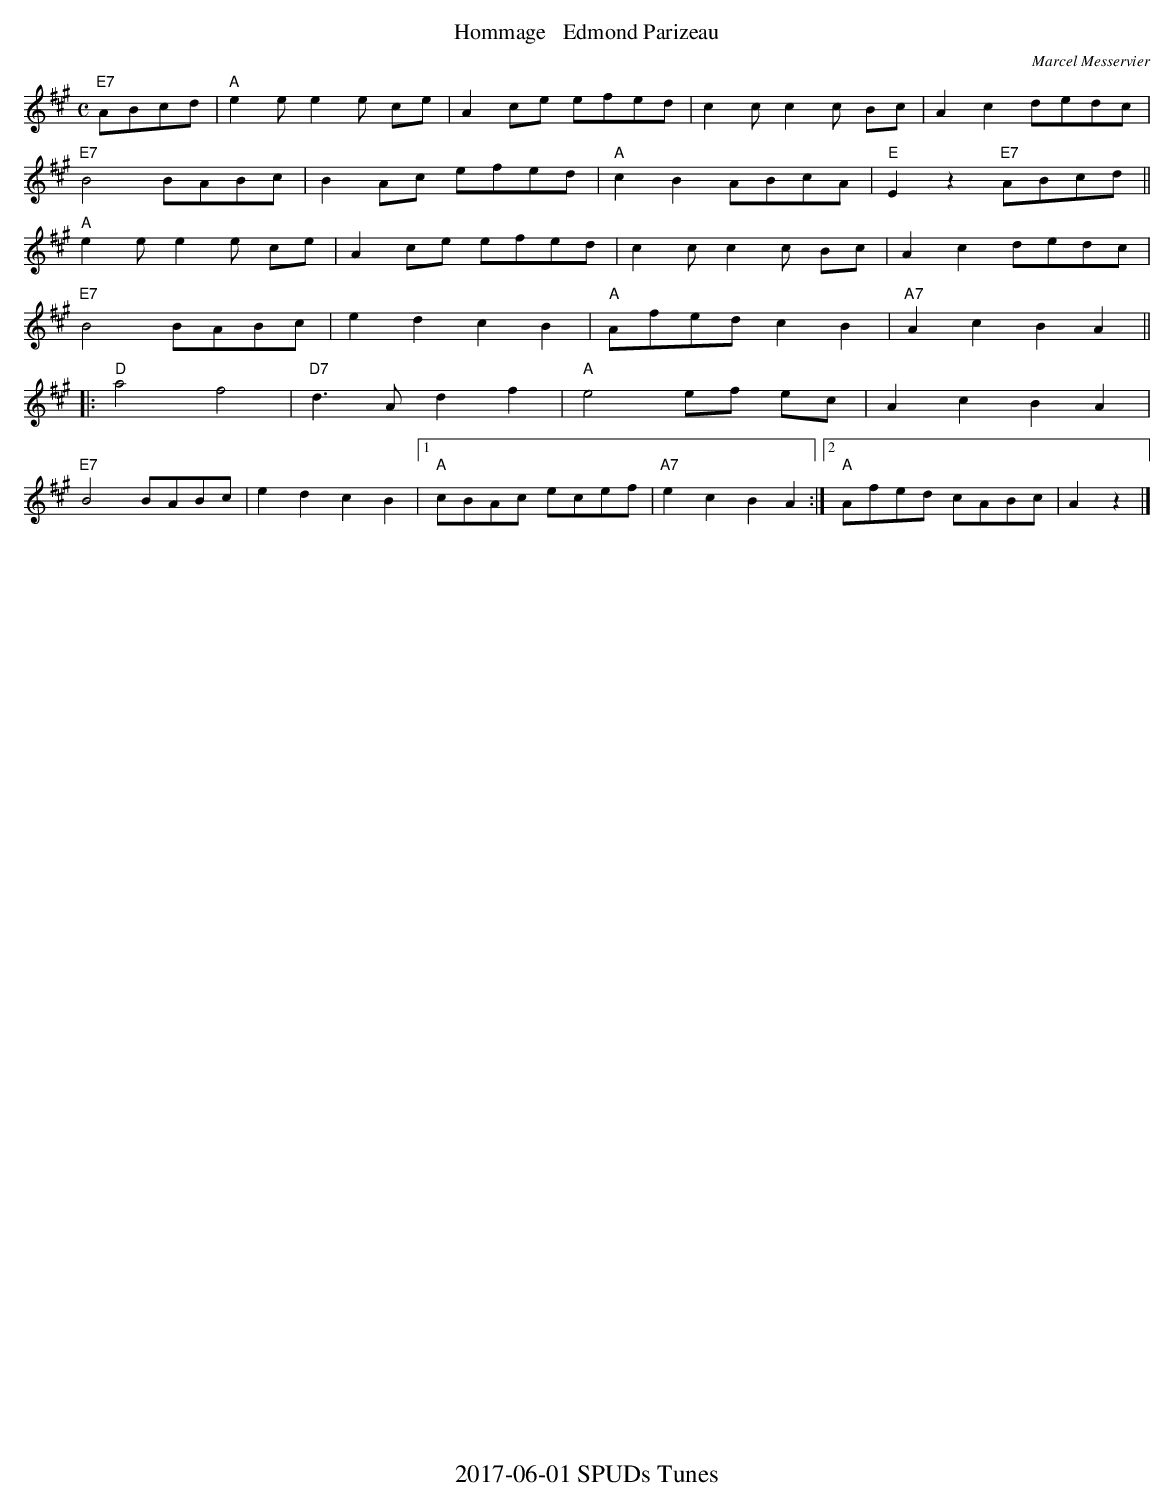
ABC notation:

X:1
T:Hommage  Edmond Parizeau
C:Marcel Messervier
M:C
K:A
"E7" ABcd | "A"e2 e e2 e ce | A2 ce efed | c2 c c2 c Bc | A2 c2 dedc |
"E7"B4 BABc | B2 Ac efed | "A"c2 B2 ABcA | "E"E2 z2 "E7"ABcd ||
"A"e2 e e2 e ce | A2 ce efed | c2 c c2 c Bc | A2 c2 dedc |
"E7"B4 BABc | e2 d2 c2 B2  | "A"Afed c2 B2 | "A7"A2 c2 B2 A2 ||
|:"D"a4 f4 | "D7"d3 A d2 f2 | "A"e4 ef ec | A2 c2 B2 A2 |
"E7"B4 BABc | e2 d2 c2 B2  |1 "A"cBAc  ecef | "A7"e2 c2 B2 A2 :|2"A"Afed  cABc | A2 z2  |]
